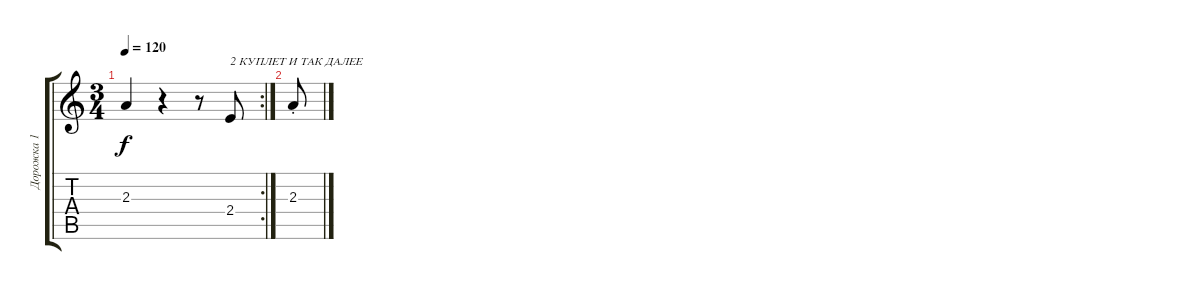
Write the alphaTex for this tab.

\track ("Дорожка 1" "Дорожка 1") {instrument acousticguitarsteel}
\staff {score tabs}
\tuning (E4 B3 G3 D3 A2 E2) {hide}
\rc 2
\ts (3 4)
\tempo 120
\clef g2
\ks c
2.3.4{dy f} r.4 r.8 2.4.8{txt "2 КУПЛЕТ И ТАК ДАЛЕЕ"} |
2.3{st}.8
